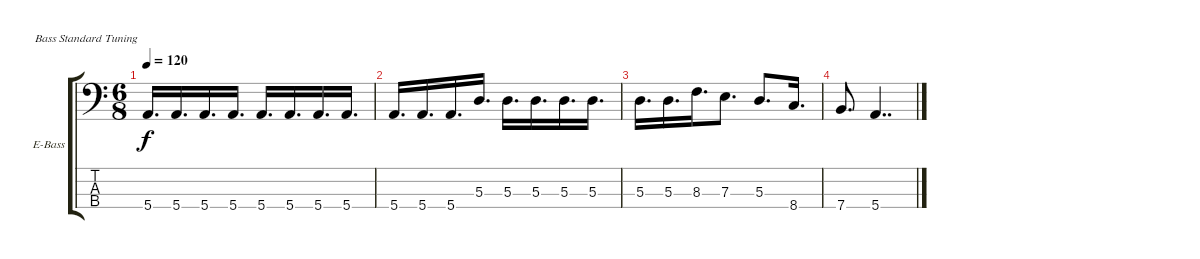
\defaultSystemsLayout 4
\bracketExtendMode groupsimilarinstruments
\firstSystemTrackNameOrientation horizontal
\otherSystemsTrackNameOrientation horizontal
\track ("Electric Bass" "E-Bass") {instrument electricbassfinger}
\staff {score tabs}
\tuning (G2 D2 A1 E1)
\ts (6 8)
\tempo 120
\clef f4
\ks c
5.4.16{d dy f} 5.4.16{d} 5.4.16{d} 5.4.16{d} 5.4.16{d} 5.4.16{d} 5.4.16{d} 5.4.16{d} |
5.4.16{d} 5.4.16{d} 5.4.16{d} 5.3.16{d} 5.3.16{d} 5.3.16{d} 5.3.16{d} 5.3.16{d} |
5.3.16{d} 5.3.16{d} 8.3.16{d} 7.3.8{d} 5.3.8{d} 8.4.16{d} |
7.4.8{d} 5.4.4{dd}
